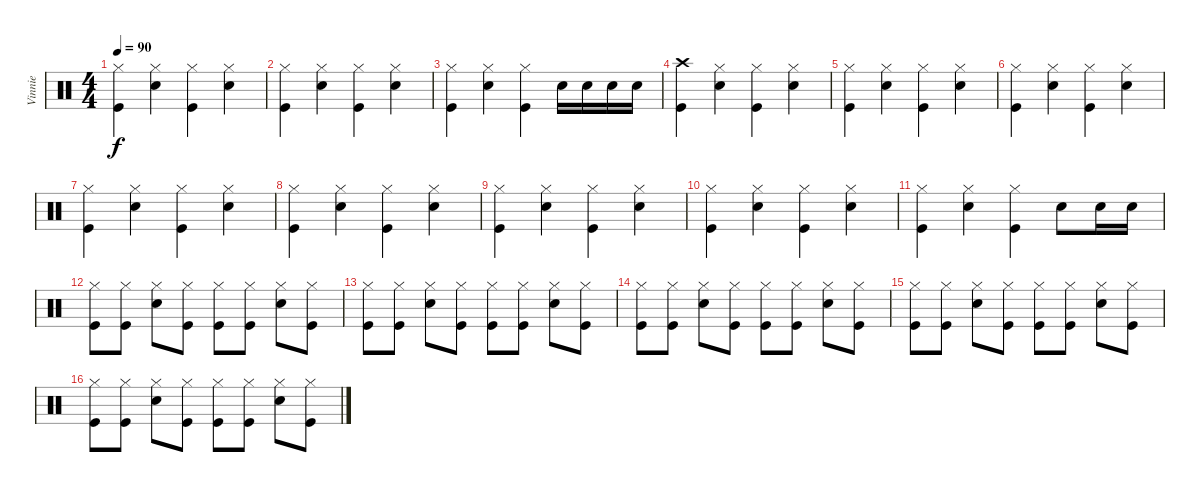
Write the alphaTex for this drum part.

\track ("Vinnie" "Vinnie") {instrument percussion}
\staff {score}
\articulation defaults
\ts (4 4)
\tempo 90
\clef neutral
\ks c
("Kick (hit)" "Hi-Hat (closed)").4{dy f} ("Electric Snare (hit)" "Hi-Hat (closed)").4 ("Kick (hit)" "Hi-Hat (closed)").4 ("Electric Snare (hit)" "Hi-Hat (closed)").4 |
("Kick (hit)" "Hi-Hat (closed)").4 ("Electric Snare (hit)" "Hi-Hat (closed)").4 ("Kick (hit)" "Hi-Hat (closed)").4 ("Electric Snare (hit)" "Hi-Hat (closed)").4 |
("Kick (hit)" "Hi-Hat (closed)").4 ("Electric Snare (hit)" "Hi-Hat (closed)").4 ("Kick (hit)" "Hi-Hat (closed)").4 "Electric Snare (hit)".16 "Electric Snare (hit)".16 "Electric Snare (hit)".16 "Electric Snare (hit)".16 |
("Kick (hit)" "Crash high (hit)").4 ("Electric Snare (hit)" "Hi-Hat (closed)").4 ("Kick (hit)" "Hi-Hat (closed)").4 ("Electric Snare (hit)" "Hi-Hat (closed)").4 |
("Kick (hit)" "Hi-Hat (closed)").4 ("Electric Snare (hit)" "Hi-Hat (closed)").4 ("Kick (hit)" "Hi-Hat (closed)").4 ("Electric Snare (hit)" "Hi-Hat (closed)").4 |
("Kick (hit)" "Hi-Hat (closed)").4 ("Electric Snare (hit)" "Hi-Hat (closed)").4 ("Kick (hit)" "Hi-Hat (closed)").4 ("Electric Snare (hit)" "Hi-Hat (closed)").4 |
("Kick (hit)" "Hi-Hat (closed)").4 ("Electric Snare (hit)" "Hi-Hat (closed)").4 ("Kick (hit)" "Hi-Hat (closed)").4 ("Electric Snare (hit)" "Hi-Hat (closed)").4 |
("Kick (hit)" "Hi-Hat (closed)").4 ("Electric Snare (hit)" "Hi-Hat (closed)").4 ("Kick (hit)" "Hi-Hat (closed)").4 ("Electric Snare (hit)" "Hi-Hat (closed)").4 |
("Kick (hit)" "Hi-Hat (closed)").4 ("Electric Snare (hit)" "Hi-Hat (closed)").4 ("Kick (hit)" "Hi-Hat (closed)").4 ("Electric Snare (hit)" "Hi-Hat (closed)").4 |
("Kick (hit)" "Hi-Hat (closed)").4 ("Electric Snare (hit)" "Hi-Hat (closed)").4 ("Kick (hit)" "Hi-Hat (closed)").4 ("Electric Snare (hit)" "Hi-Hat (closed)").4 |
("Kick (hit)" "Hi-Hat (closed)").4 ("Electric Snare (hit)" "Hi-Hat (closed)").4 ("Kick (hit)" "Hi-Hat (closed)").4 "Electric Snare (hit)".8 "Electric Snare (hit)".16 "Electric Snare (hit)".16 |
("Kick (hit)" "Hi-Hat (closed)").8 ("Kick (hit)" "Hi-Hat (closed)").8 ("Electric Snare (hit)" "Hi-Hat (closed)").8 ("Kick (hit)" "Hi-Hat (closed)").8 ("Kick (hit)" "Hi-Hat (closed)").8 ("Kick (hit)" "Hi-Hat (closed)").8 ("Electric Snare (hit)" "Hi-Hat (closed)").8 ("Kick (hit)" "Hi-Hat (closed)").8 |
("Kick (hit)" "Hi-Hat (closed)").8 ("Kick (hit)" "Hi-Hat (closed)").8 ("Electric Snare (hit)" "Hi-Hat (closed)").8 ("Kick (hit)" "Hi-Hat (closed)").8 ("Kick (hit)" "Hi-Hat (closed)").8 ("Kick (hit)" "Hi-Hat (closed)").8 ("Electric Snare (hit)" "Hi-Hat (closed)").8 ("Kick (hit)" "Hi-Hat (closed)").8 |
("Kick (hit)" "Hi-Hat (closed)").8 ("Kick (hit)" "Hi-Hat (closed)").8 ("Electric Snare (hit)" "Hi-Hat (closed)").8 ("Kick (hit)" "Hi-Hat (closed)").8 ("Kick (hit)" "Hi-Hat (closed)").8 ("Kick (hit)" "Hi-Hat (closed)").8 ("Electric Snare (hit)" "Hi-Hat (closed)").8 ("Kick (hit)" "Hi-Hat (closed)").8 |
("Kick (hit)" "Hi-Hat (closed)").8 ("Kick (hit)" "Hi-Hat (closed)").8 ("Electric Snare (hit)" "Hi-Hat (closed)").8 ("Kick (hit)" "Hi-Hat (closed)").8 ("Kick (hit)" "Hi-Hat (closed)").8 ("Kick (hit)" "Hi-Hat (closed)").8 ("Electric Snare (hit)" "Hi-Hat (closed)").8 ("Kick (hit)" "Hi-Hat (closed)").8 |
("Kick (hit)" "Hi-Hat (closed)").8 ("Kick (hit)" "Hi-Hat (closed)").8 ("Electric Snare (hit)" "Hi-Hat (closed)").8 ("Kick (hit)" "Hi-Hat (closed)").8 ("Kick (hit)" "Hi-Hat (closed)").8 ("Kick (hit)" "Hi-Hat (closed)").8 ("Electric Snare (hit)" "Hi-Hat (closed)").8 ("Kick (hit)" "Hi-Hat (closed)").8
